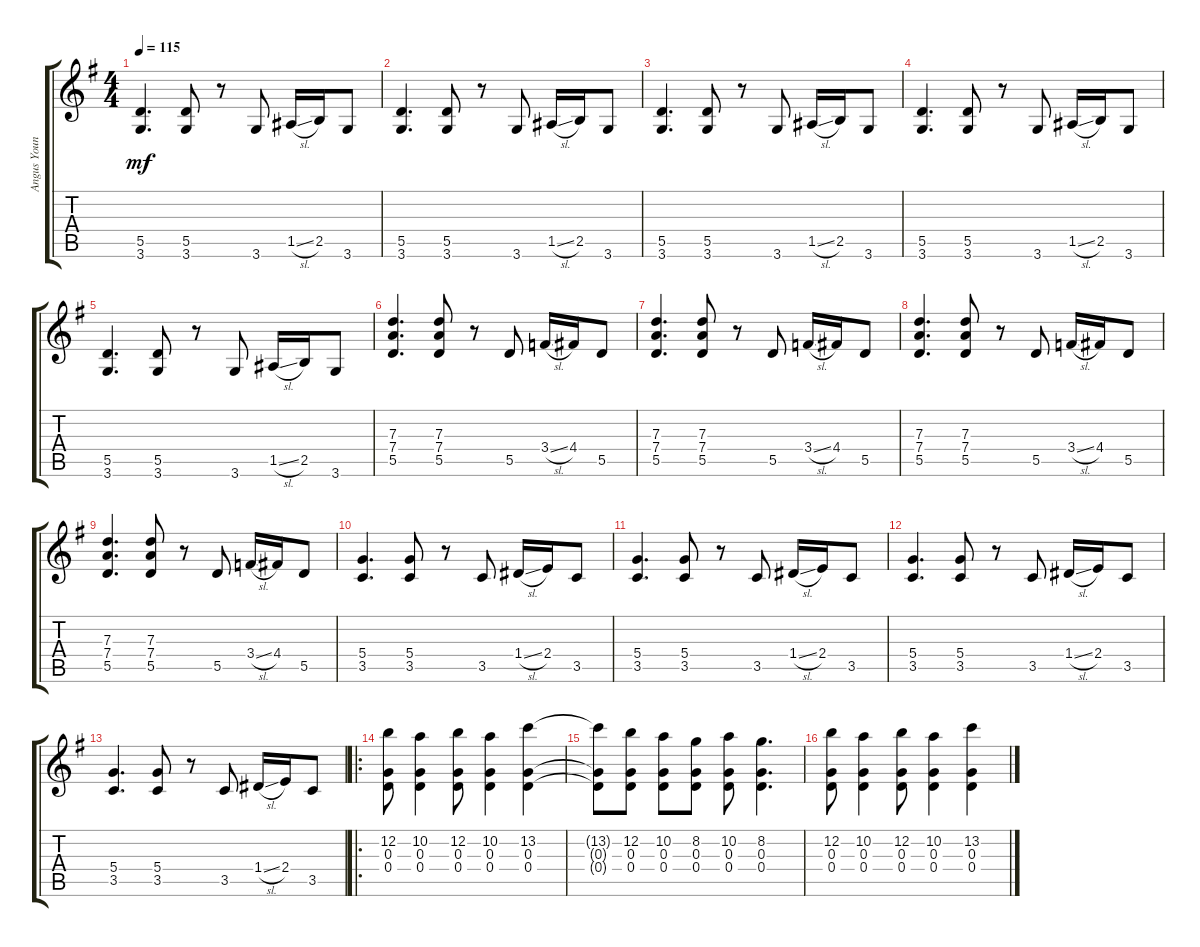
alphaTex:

\track ("Angus Young" "Angus Youn") {instrument distortionguitar}
\staff {score tabs}
\tuning (E4 B3 G3 D3 A2 E2) {hide}
\ts (4 4)
\tempo 115
\clef g2
\ks g
(5.5 3.6).4{d dy mf} (5.5 3.6).8 r.8 3.6.8 1.5{sl}.16 2.5.16 3.6.8 |
(5.5 3.6).4{d} (5.5 3.6).8 r.8 3.6.8 1.5{sl}.16 2.5.16 3.6.8 |
(5.5 3.6).4{d} (5.5 3.6).8 r.8 3.6.8 1.5{sl}.16 2.5.16 3.6.8 |
(5.5 3.6).4{d} (5.5 3.6).8 r.8 3.6.8 1.5{sl}.16 2.5.16 3.6.8 |
(5.5 3.6).4{d} (5.5 3.6).8 r.8 3.6.8 1.5{sl}.16 2.5.16 3.6.8 |
(7.3 7.4 5.5).4{d} (7.3 7.4 5.5).8 r.8 5.5.8 3.4{sl}.16 4.4.16 5.5.8 |
(7.3 7.4 5.5).4{d} (7.3 7.4 5.5).8 r.8 5.5.8 3.4{sl}.16 4.4.16 5.5.8 |
(7.3 7.4 5.5).4{d} (7.3 7.4 5.5).8 r.8 5.5.8 3.4{sl}.16 4.4.16 5.5.8 |
(7.3 7.4 5.5).4{d} (7.3 7.4 5.5).8 r.8 5.5.8 3.4{sl}.16 4.4.16 5.5.8 |
(5.4 3.5).4{d} (5.4 3.5).8 r.8 3.5.8 1.4{sl}.16 2.4.16 3.5.8 |
(5.4 3.5).4{d} (5.4 3.5).8 r.8 3.5.8 1.4{sl}.16 2.4.16 3.5.8 |
(5.4 3.5).4{d} (5.4 3.5).8 r.8 3.5.8 1.4{sl}.16 2.4.16 3.5.8 |
(5.4 3.5).4{d} (5.4 3.5).8 r.8 3.5.8 1.4{sl}.16 2.4.16 3.5.8 |
\ro
(12.2 0.3 0.4).8 (10.2 0.3 0.4).4 (12.2 0.3 0.4).8 (10.2 0.3 0.4).4 (13.2 0.3 0.4).4 |
(13.2{t} 0.3{t} 0.4{t}).8 (12.2 0.3 0.4).8 (10.2 0.3 0.4).8 (8.2 0.3 0.4).8 (10.2 0.3 0.4).8 (8.2 0.3 0.4).4{d} |
(12.2 0.3 0.4).8 (10.2 0.3 0.4).4 (12.2 0.3 0.4).8 (10.2 0.3 0.4).4 (13.2 0.3 0.4).4
